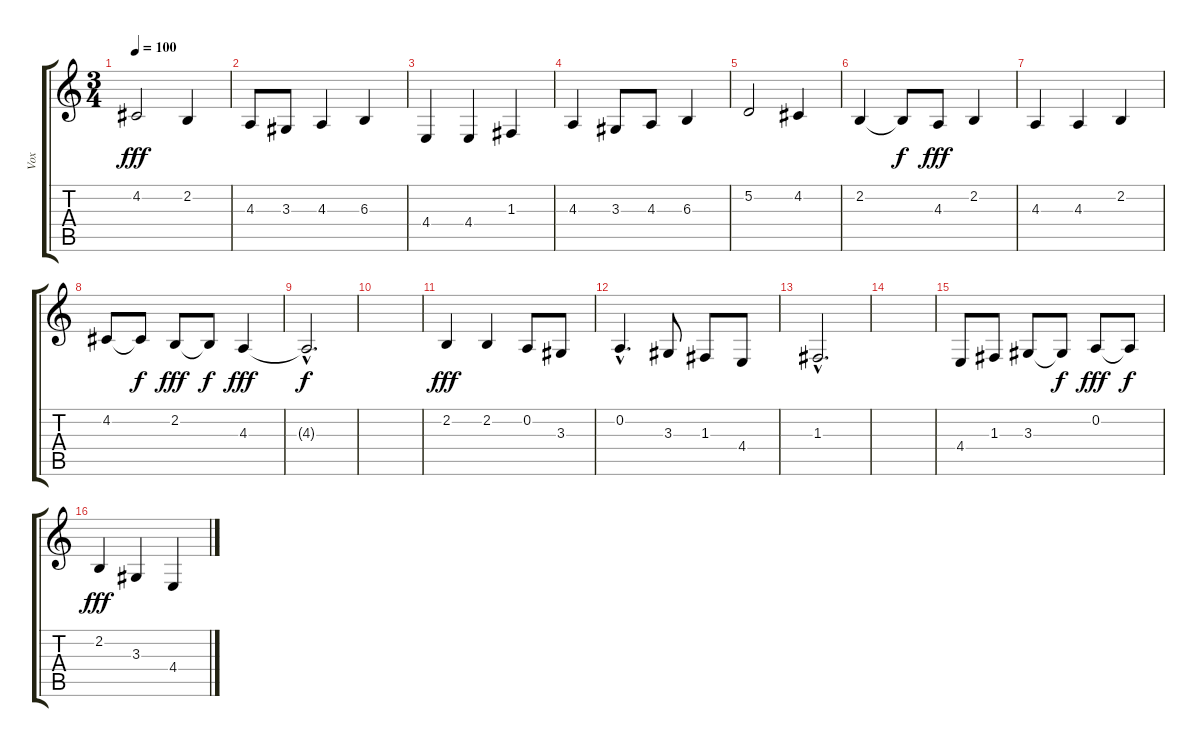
\track ("Vox" "Vox") {instrument lead6voice}
\staff {score tabs}
\tuning (D4 A3 F3 C3 G2 D2) {hide}
\ts (3 4)
\tempo 100
\clef g2
\ks c
4.2.2{dy fff} 2.2.4 |
4.3.8 3.3.8 4.3.4 6.3.4 |
4.4.4 4.4.4 1.3.4 |
4.3.4 3.3.8 4.3.8 6.3.4 |
5.2.2 4.2.4 |
2.2.4 2.2{t}.8{dy f} 4.3.8{dy fff} 2.2.4 |
4.3.4 4.3.4 2.2.4 |
4.2.8 4.2{t}.8{dy f} 2.2.8{dy fff} 2.2{t}.8{dy f} 4.3.4{dy fff} |
4.3{hac t}.2{d dy f} |
|
2.2.4{dy fff} 2.2.4 0.2.8 3.3.8 |
0.2{hac}.4{d} 3.3.8 1.3.8 4.4.8 |
1.3{hac}.2{d} |
|
4.4.8 1.3.8 3.3.8 3.3{t}.8{dy f} 0.2.8{dy fff} 0.2{t}.8{dy f} |
2.2.4{dy fff} 3.3.4 4.4.4
